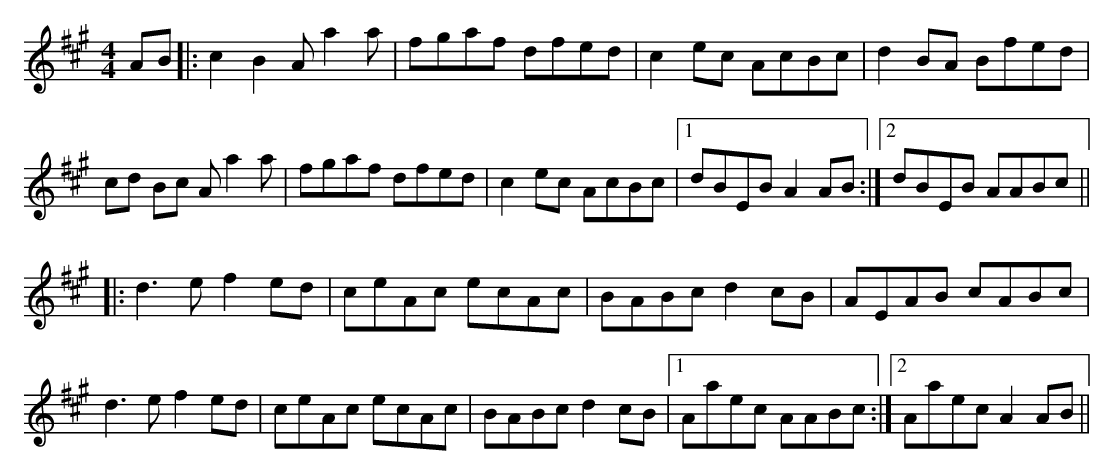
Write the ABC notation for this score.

X:1
M:4/4
K:A
AB|:c2 B2 A a2 a|fgaf dfed|c2 ec AcBc|d2 BA Bfed|
cd Bc A a2 a|fgaf dfed|c2 ec AcBc|1 dBEB A2 AB:|2 dBEB AABc||
|:d3 e f2 ed|ceAc ecAc|BABc d2 cB|AEAB cABc|
d3 e f2 ed|ceAc ecAc|BABc d2 cB|1 Aaec AABc:|2 Aaec A2 AB||
